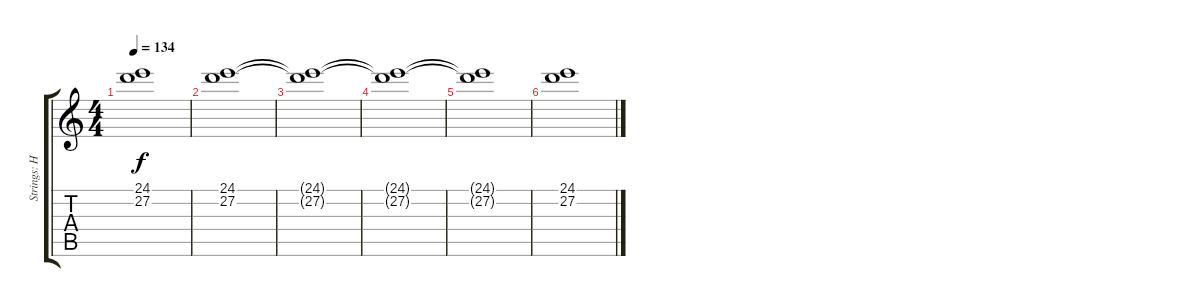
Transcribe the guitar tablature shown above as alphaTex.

\track ("Strings: Holly" "Strings: H") {instrument stringensemble1}
\staff {score tabs}
\tuning (E4 B3 G3 D3 A2 E2) {hide}
\ts (4 4)
\tempo 134
\clef g2
\ks c
(24.1{t} 27.2{t}).1{dy f} |
(24.1 27.2).1 |
(24.1{t} 27.2{t}).1 |
(24.1{t} 27.2{t}).1 |
(24.1{t} 27.2{t}).1 |
(24.1 27.2).1
